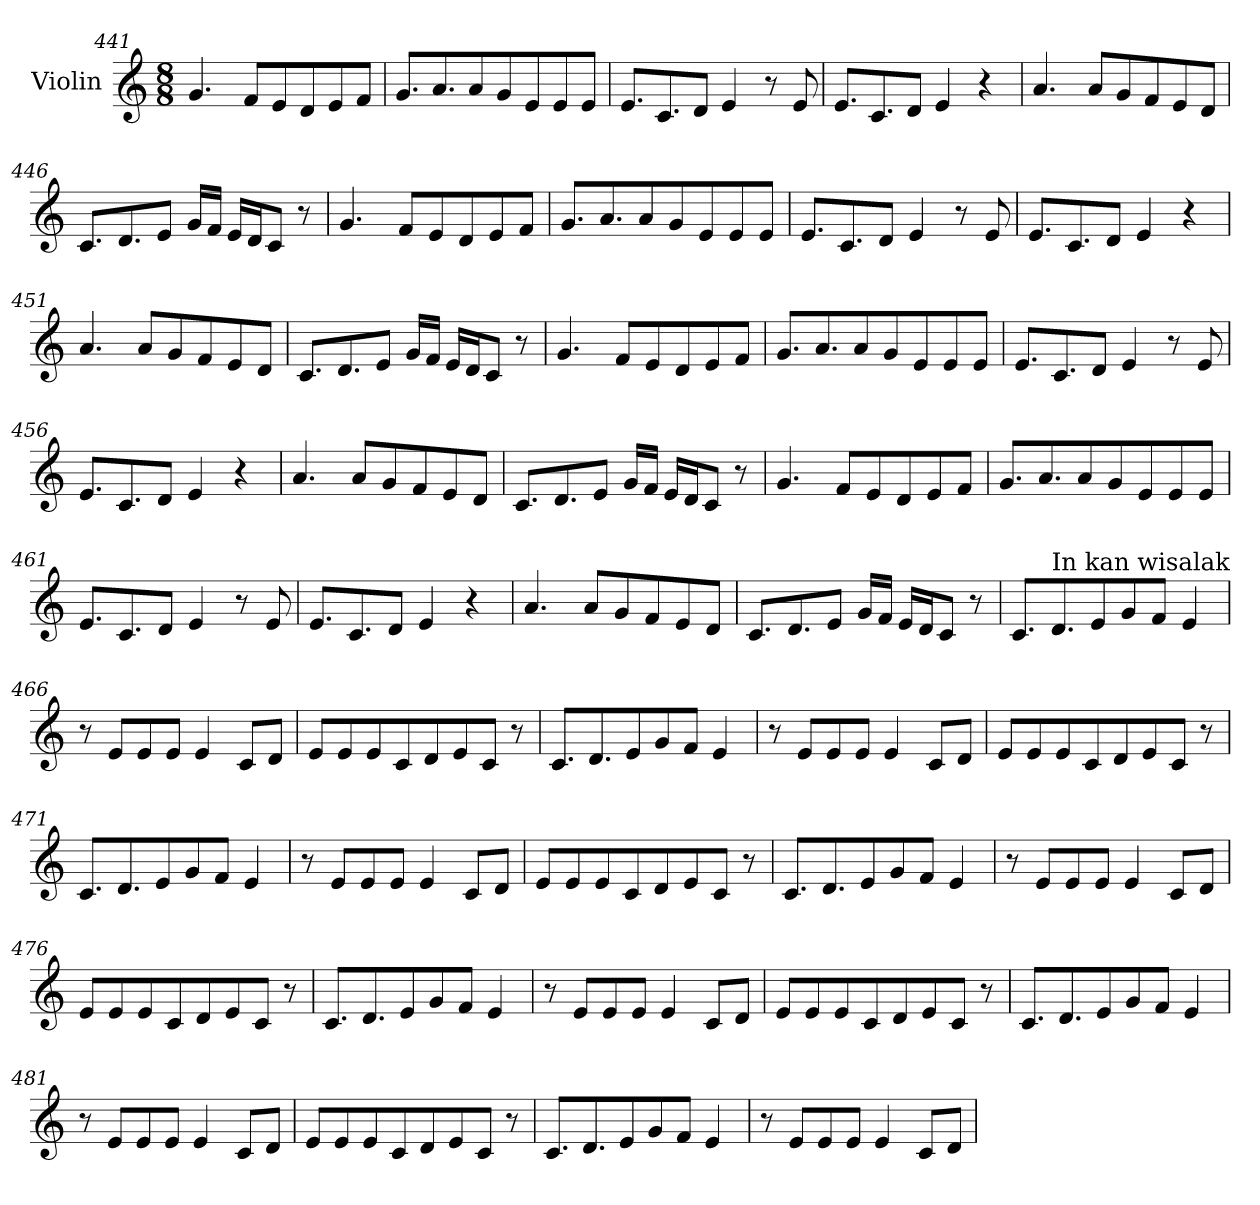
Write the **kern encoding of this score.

**kern
*part1
*staff1
*I"Violin
*clefG2
*k[]
*C:
*M8/8
=441
4.g/
8f/L
8e/
8d/
8e/
8f/J
!!LO:PB:g=z
=442
8.g/L
8.a/
8a/
8g/
8e/
8e/
8e/J
=443
8.e/L
8.c/
8d/J
4e/
8r
8e/
!!LO:PB:g=z
=444
8.e/L
8.c/
8d/J
4e/
4r
=445
4.a/
8a/L
8g/
8f/
8e/
8d/J
!!LO:PB:g=z
=446
8.c/L
8.d/
8e/J
16g/LL
16f/JJ
16e/LL
16d/J
8c/J
8r
=447
4.g/
8f/L
8e/
8d/
8e/
8f/J
!!LO:PB:g=z
=448
8.g/L
8.a/
8a/
8g/
8e/
8e/
8e/J
=449
8.e/L
8.c/
8d/J
4e/
8r
8e/
!!LO:PB:g=z
=450
8.e/L
8.c/
8d/J
4e/
4r
=451
4.a/
8a/L
8g/
8f/
8e/
8d/J
!!LO:PB:g=z
=452
8.c/L
8.d/
8e/J
16g/LL
16f/JJ
16e/LL
16d/J
8c/J
8r
=453
4.g/
8f/L
8e/
8d/
8e/
8f/J
!!LO:PB:g=z
=454
8.g/L
8.a/
8a/
8g/
8e/
8e/
8e/J
=455
8.e/L
8.c/
8d/J
4e/
8r
8e/
!!LO:PB:g=z
=456
8.e/L
8.c/
8d/J
4e/
4r
=457
4.a/
8a/L
8g/
8f/
8e/
8d/J
!!LO:PB:g=z
=458
8.c/L
8.d/
8e/J
16g/LL
16f/JJ
16e/LL
16d/J
8c/J
8r
=459
4.g/
8f/L
8e/
8d/
8e/
8f/J
!!LO:PB:g=z
=460
8.g/L
8.a/
8a/
8g/
8e/
8e/
8e/J
=461
8.e/L
8.c/
8d/J
4e/
8r
8e/
!!LO:PB:g=z
=462
8.e/L
8.c/
8d/J
4e/
4r
=463
4.a/
8a/L
8g/
8f/
8e/
8d/J
!!LO:PB:g=z
=464
8.c/L
8.d/
8e/J
16g/LL
16f/JJ
16e/LL
16d/J
8c/J
8r
=465
8.c/L
!LO:TX:a:t=In kan wisalak
8.d/
8e/
8g/
8f/J
4e/
!!LO:PB:g=z
=466
8r
8e/L
8e/
8e/J
4e/
8c/L
8d/J
=467
8e/L
8e/
8e/
8c/
8d/
8e/
8c/J
8r
=468
8.c/L
8.d/
8e/
8g/
8f/J
4e/
=469
8r
8e/L
8e/
8e/J
4e/
8c/L
8d/J
!!LO:PB:g=z
=470
8e/L
8e/
8e/
8c/
8d/
8e/
8c/J
8r
=471
8.c/L
8.d/
8e/
8g/
8f/J
4e/
!!LO:PB:g=z
=472
8r
8e/L
8e/
8e/J
4e/
8c/L
8d/J
=473
8e/L
8e/
8e/
8c/
8d/
8e/
8c/J
8r
!!LO:PB:g=z
=474
8.c/L
8.d/
8e/
8g/
8f/J
4e/
=475
8r
8e/L
8e/
8e/J
4e/
8c/L
8d/J
!!LO:PB:g=z
=476
8e/L
8e/
8e/
8c/
8d/
8e/
8c/J
8r
=477
8.c/L
8.d/
8e/
8g/
8f/J
4e/
!!LO:PB:g=z
=478
8r
8e/L
8e/
8e/J
4e/
8c/L
8d/J
=479
8e/L
8e/
8e/
8c/
8d/
8e/
8c/J
8r
!!LO:PB:g=z
=480
8.c/L
8.d/
8e/
8g/
8f/J
4e/
=481
8r
8e/L
8e/
8e/J
4e/
8c/L
8d/J
!!LO:PB:g=z
=482
8e/L
8e/
8e/
8c/
8d/
8e/
8c/J
8r
=483
8.c/L
8.d/
8e/
8g/
8f/J
4e/
!!LO:PB:g=z
=484
8r
8e/L
8e/
8e/J
4e/
8c/L
8d/J
=
*-
